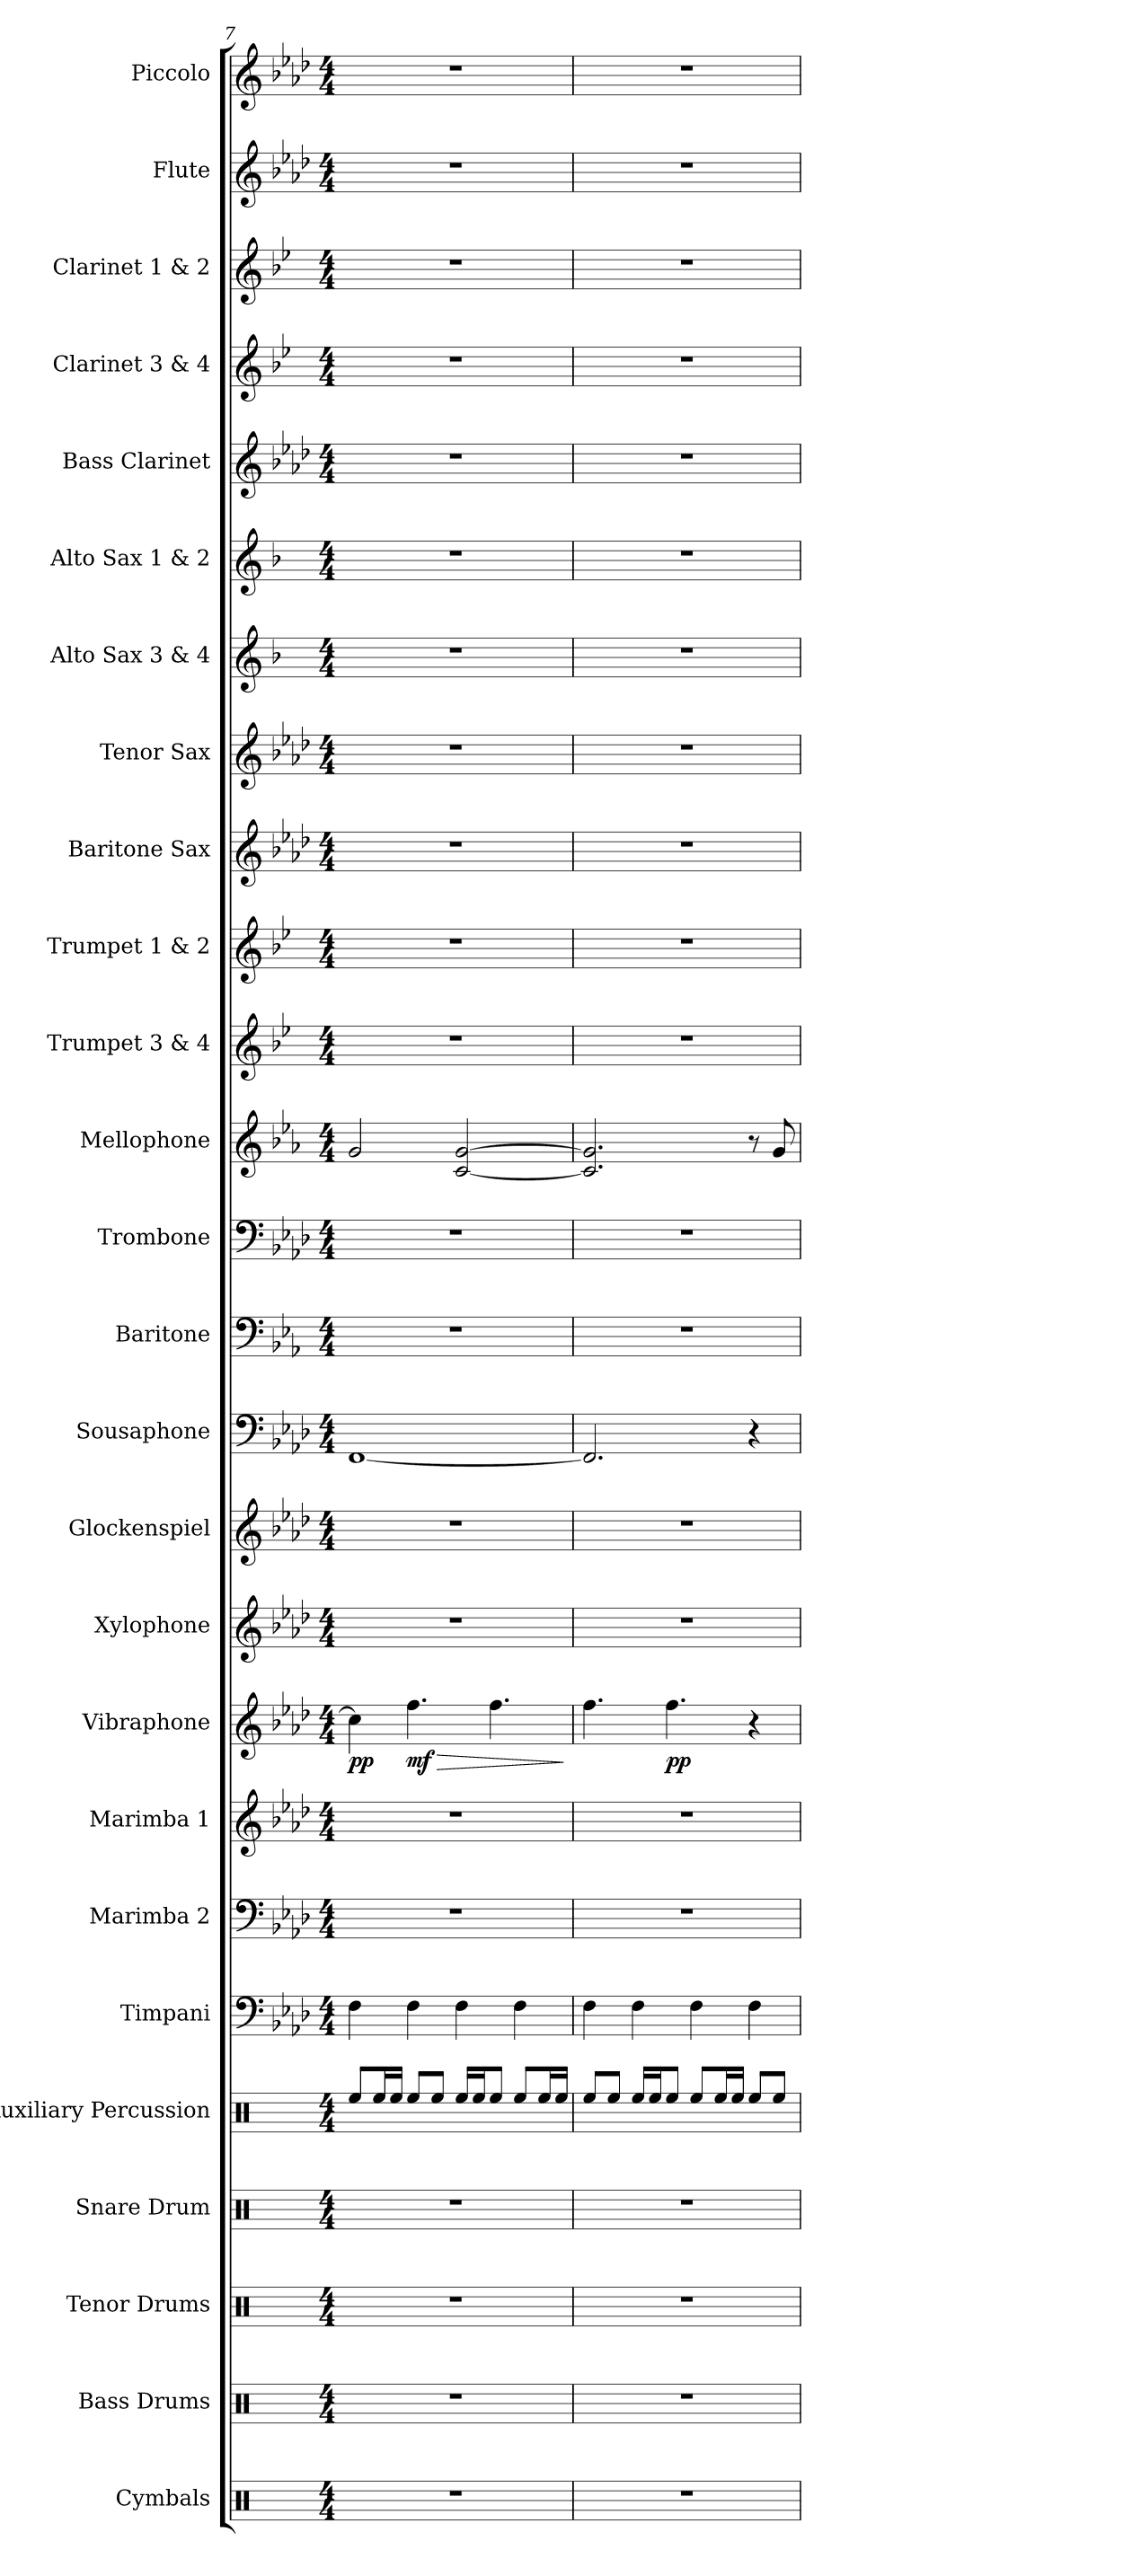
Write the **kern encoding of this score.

**kern	**kern	**kern	**kern	**kern	**kern	**dynam	**kern	**kern	**kern	**dynam	**kern	**kern	**kern	**kern	**kern	**kern	**kern	**kern	**kern	**kern	**kern	**kern	**kern	**kern	**kern	**kern	**kern
*part26	*part25	*part24	*part23	*part22	*part21	*part21	*part20	*part19	*part18	*part18	*part17	*part16	*part15	*part14	*part13	*part12	*part11	*part10	*part9	*part8	*part7	*part6	*part5	*part4	*part3	*part2	*part1
*staff26	*staff25	*staff24	*staff23	*staff22	*staff21	*staff21	*staff20	*staff19	*staff18	*staff18	*staff17	*staff16	*staff15	*staff14	*staff13	*staff12	*staff11	*staff10	*staff9	*staff8	*staff7	*staff6	*staff5	*staff4	*staff3	*staff2	*staff1
*I"Cymbals	*I"Bass Drums	*I"Tenor Drums	*I"Snare Drum	*I"Auxiliary Percussion	*I"Timpani	*	*I"Marimba 2	*I"Marimba 1	*I"Vibraphone	*	*I"Xylophone	*I"Glockenspiel	*I"Sousaphone	*I"Baritone	*I"Trombone	*I"Mellophone	*I"Trumpet 3 &amp; 4	*I"Trumpet 1 &amp; 2	*I"Baritone Sax	*I"Tenor Sax	*I"Alto Sax 3 &amp; 4	*I"Alto Sax 1 &amp; 2	*I"Bass Clarinet	*I"Clarinet 3 &amp; 4	*I"Clarinet 1 &amp; 2	*I"Flute	*I"Piccolo
*I'Cym.	*I'B.D.	*I'T.D.	*I'S.D.	*I'Aux. Perc.	*I'Timp.	*	*I'Mrm. 2	*I'Mrm. 1	*I'Vib.	*	*I'Xyl.	*I'Glk.	*	*I'Bar.	*I'Tbn.	*I'Mph.	*I'Tpt. 3&amp;4	*I'Tpt. 1&amp;2	*I'Bari. Sax.	*I'T. Sax.	*I'A. Sax. 3&amp;4	*I'A. Sax. 1&amp;2	*I'B. Cl.	*I'Cl. 3&amp;4	*I'Cl. 1&amp;2	*I'Fl.	*I'Picc.
*clefX	*clefX	*clefX	*clefX	*clefX	*clefF4	*	*clefF4	*clefG2	*clefG2	*	*clefG2	*clefG2	*clefF4	*clefF4	*clefF4	*clefG2	*clefG2	*clefG2	*clefG2	*clefG2	*clefG2	*clefG2	*clefG2	*clefG2	*clefG2	*clefG2	*clefG2
*	*	*	*	*	*	*	*	*	*	*	*ITrd-7c-12	*ITrd-14c-24	*	*ITrd4c7	*	*ITrd4c7	*ITrd1c2	*ITrd1c2	*ITrd12c21	*ITrd8c14	*ITrd5c9	*ITrd5c9	*ITrd8c14	*ITrd1c2	*ITrd1c2	*	*ITrd-7c-12
*k[]	*k[]	*k[]	*k[]	*k[]	*k[b-e-a-d-]	*	*k[b-e-a-d-]	*k[b-e-a-d-]	*k[b-e-a-d-]	*	*k[b-e-a-d-]	*k[b-e-a-d-]	*k[b-e-a-d-]	*k[b-e-a-d-]	*k[b-e-a-d-]	*k[b-e-a-d-]	*k[b-e-a-d-]	*k[b-e-a-d-]	*k[b-e-a-d-]	*k[b-e-a-d-]	*k[b-e-a-d-]	*k[b-e-a-d-]	*k[b-e-a-d-]	*k[b-e-a-d-]	*k[b-e-a-d-]	*k[b-e-a-d-]	*k[b-e-a-d-]
*M4/4	*M4/4	*M4/4	*M4/4	*M4/4	*M4/4	*	*M4/4	*M4/4	*M4/4	*	*M4/4	*M4/4	*M4/4	*M4/4	*M4/4	*M4/4	*M4/4	*M4/4	*M4/4	*M4/4	*M4/4	*M4/4	*M4/4	*M4/4	*M4/4	*M4/4	*M4/4
=7	=7	=7	=7	=7	=7	=7	=7	=7	=7	=7	=7	=7	=7	=7	=7	=7	=7	=7	=7	=7	=7	=7	=7	=7	=7	=7	=7
!	!	!	!	!	!	!LO:DY:b	!	!	!	!LO:DY:b	!	!	!	!	!	!	!	!	!	!	!	!	!	!	!	!	!
1r	1r	1r	1r	8Ree/L	4F\	other-dynamics	1r	1r	4cc\]	pp	1r	1r	[1FF	1r	1r	2c/	1r	1r	1r	1r	1r	1r	1r	1r	1r	1r	1r
.	.	.	.	16Ree/L	.	.	.	.	.	.	.	.	.	.	.	.	.	.	.	.	.	.	.	.	.	.	.
.	.	.	.	16Ree/JJ	.	.	.	.	.	.	.	.	.	.	.	.	.	.	.	.	.	.	.	.	.	.	.
!	!	!	!	!	!	!	!	!	!	!LO:HP:b	!	!	!	!	!	!	!	!	!	!	!	!	!	!	!	!	!
!	!	!	!	!	!	!	!	!	!	!LO:DY:n=1:b	!	!	!	!	!	!	!	!	!	!	!	!	!	!	!	!	!
.	.	.	.	8Ree/L	4F\	.	.	.	4.ff\	> mf	.	.	.	.	.	.	.	.	.	.	.	.	.	.	.	.	.
.	.	.	.	8Ree/J	.	.	.	.	.	.	.	.	.	.	.	.	.	.	.	.	.	.	.	.	.	.	.
.	.	.	.	16Ree/LL	4F\	.	.	.	.	.	.	.	.	.	.	[2F/ [2c/	.	.	.	.	.	.	.	.	.	.	.
.	.	.	.	16Ree/J	.	.	.	.	.	.	.	.	.	.	.	.	.	.	.	.	.	.	.	.	.	.	.
.	.	.	.	8Ree/J	.	.	.	.	4.ff\	.	.	.	.	.	.	.	.	.	.	.	.	.	.	.	.	.	.
.	.	.	.	8Ree/L	4F\	.	.	.	.	.	.	.	.	.	.	.	.	.	.	.	.	.	.	.	.	.	.
.	.	.	.	16Ree/L	.	.	.	.	.	.	.	.	.	.	.	.	.	.	.	.	.	.	.	.	.	.	.
.	.	.	.	16Ree/JJ	.	.	.	.	.	.	.	.	.	.	.	.	.	.	.	.	.	.	.	.	.	.	.
.	.	.	.	.	.	.	.	.	.	]	.	.	.	.	.	.	.	.	.	.	.	.	.	.	.	.	.
=8	=8	=8	=8	=8	=8	=8	=8	=8	=8	=8	=8	=8	=8	=8	=8	=8	=8	=8	=8	=8	=8	=8	=8	=8	=8	=8	=8
1r	1r	1r	1r	8Ree/L	4F\	.	1r	1r	4.ff\	.	1r	1r	2.FF/]	1r	1r	2.F/] 2.c/]	1r	1r	1r	1r	1r	1r	1r	1r	1r	1r	1r
.	.	.	.	8Ree/J	.	.	.	.	.	.	.	.	.	.	.	.	.	.	.	.	.	.	.	.	.	.	.
.	.	.	.	16Ree/LL	4F\	.	.	.	.	.	.	.	.	.	.	.	.	.	.	.	.	.	.	.	.	.	.
.	.	.	.	16Ree/J	.	.	.	.	.	.	.	.	.	.	.	.	.	.	.	.	.	.	.	.	.	.	.
!	!	!	!	!	!	!	!	!	!	!LO:DY:b	!	!	!	!	!	!	!	!	!	!	!	!	!	!	!	!	!
.	.	.	.	8Ree/J	.	.	.	.	4.ff\	pp	.	.	.	.	.	.	.	.	.	.	.	.	.	.	.	.	.
.	.	.	.	8Ree/L	4F\	.	.	.	.	.	.	.	.	.	.	.	.	.	.	.	.	.	.	.	.	.	.
.	.	.	.	16Ree/L	.	.	.	.	.	.	.	.	.	.	.	.	.	.	.	.	.	.	.	.	.	.	.
.	.	.	.	16Ree/JJ	.	.	.	.	.	.	.	.	.	.	.	.	.	.	.	.	.	.	.	.	.	.	.
.	.	.	.	8Ree/L	4F\	.	.	.	4r	.	.	.	4r	.	.	8r	.	.	.	.	.	.	.	.	.	.	.
.	.	.	.	8Ree/J	.	.	.	.	.	.	.	.	.	.	.	8c/	.	.	.	.	.	.	.	.	.	.	.
=	=	=	=	=	=	=	=	=	=	=	=	=	=	=	=	=	=	=	=	=	=	=	=	=	=	=	=
*-	*-	*-	*-	*-	*-	*-	*-	*-	*-	*-	*-	*-	*-	*-	*-	*-	*-	*-	*-	*-	*-	*-	*-	*-	*-	*-	*-
